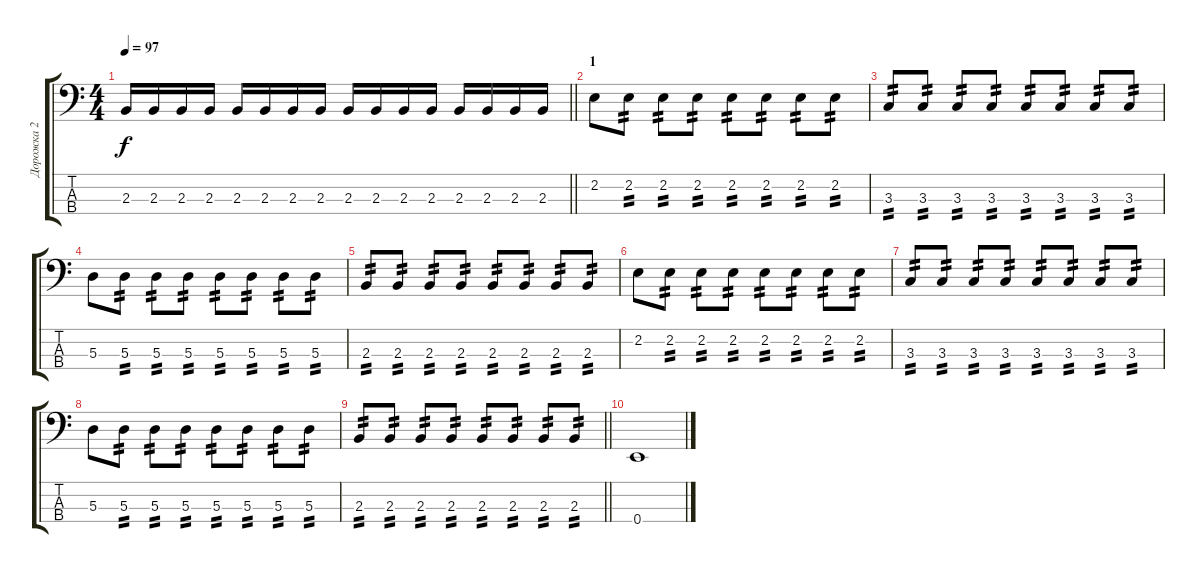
\track ("Дорожка 2" "Дорожка 2") {instrument electricbassfinger}
\staff {score tabs}
\tuning (G2 D2 A1 E1) {hide}
\ts (4 4)
\tempo 97
\clef f4
\barLineRight lightlight
\ks c
2.3.16{dy f} 2.3.16 2.3.16 2.3.16 2.3.16 2.3.16 2.3.16 2.3.16 2.3.16 2.3.16 2.3.16 2.3.16 2.3.16 2.3.16 2.3.16 2.3.16 |
\section ("" "1")
2.2.8 2.2.8{tp 2} 2.2.8{tp 2} 2.2.8{tp 2} 2.2.8{tp 2} 2.2.8{tp 2} 2.2.8{tp 2} 2.2.8{tp 2} |
3.3.8{tp 2} 3.3.8{tp 2} 3.3.8{tp 2} 3.3.8{tp 2} 3.3.8{tp 2} 3.3.8{tp 2} 3.3.8{tp 2} 3.3.8{tp 2} |
5.3.8 5.3.8{tp 2} 5.3.8{tp 2} 5.3.8{tp 2} 5.3.8{tp 2} 5.3.8{tp 2} 5.3.8{tp 2} 5.3.8{tp 2} |
2.3.8{tp 2} 2.3.8{tp 2} 2.3.8{tp 2} 2.3.8{tp 2} 2.3.8{tp 2} 2.3.8{tp 2} 2.3.8{tp 2} 2.3.8{tp 2} |
2.2.8 2.2.8{tp 2} 2.2.8{tp 2} 2.2.8{tp 2} 2.2.8{tp 2} 2.2.8{tp 2} 2.2.8{tp 2} 2.2.8{tp 2} |
3.3.8{tp 2} 3.3.8{tp 2} 3.3.8{tp 2} 3.3.8{tp 2} 3.3.8{tp 2} 3.3.8{tp 2} 3.3.8{tp 2} 3.3.8{tp 2} |
5.3.8 5.3.8{tp 2} 5.3.8{tp 2} 5.3.8{tp 2} 5.3.8{tp 2} 5.3.8{tp 2} 5.3.8{tp 2} 5.3.8{tp 2} |
\barLineRight lightlight
2.3.8{tp 2} 2.3.8{tp 2} 2.3.8{tp 2} 2.3.8{tp 2} 2.3.8{tp 2} 2.3.8{tp 2} 2.3.8{tp 2} 2.3.8{tp 2} |
0.4.1
